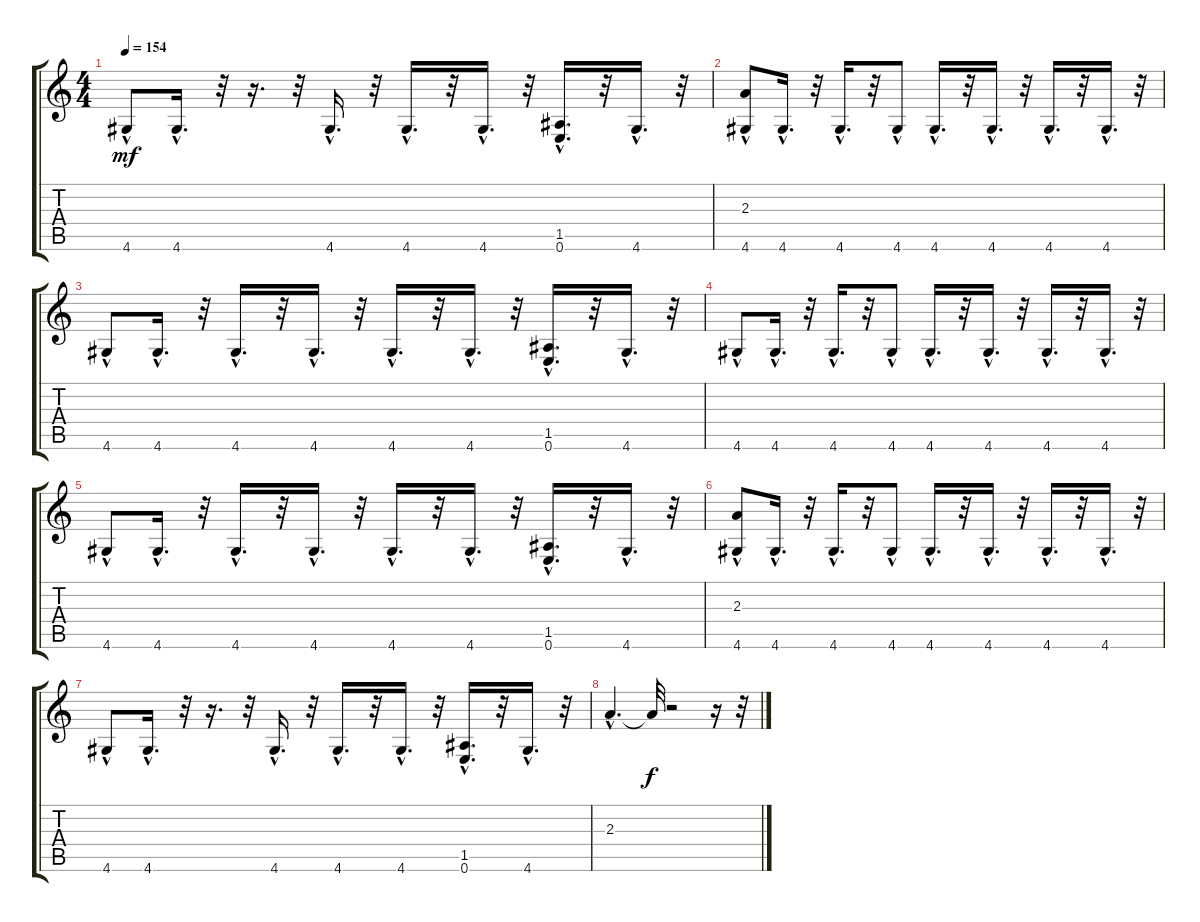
\track "" {instrument acousticguitarnylon}
\staff {score tabs}
\tuning (E4 B3 G3 D3 A2 E2) {hide}
\ts (4 4)
\tempo 154
\clef g2
\ks c
4.6{hac}.8{dy mf} 4.6{hac}.16{d} r.32 r.16{d} r.32 4.6{hac}.16{d} r.32 4.6{hac}.16{d} r.32 4.6{hac}.16{d} r.32 (1.5{hac} 0.6{hac}).16{d} r.32 4.6{hac}.16{d} r.32 |
(2.3{hac} 4.6{hac}).8 4.6{hac}.16{d} r.32 4.6{hac}.16{d} r.32 4.6{hac}.8 4.6{hac}.16{d} r.32 4.6{hac}.16{d} r.32 4.6{hac}.16{d} r.32 4.6{hac}.16{d} r.32 |
4.6{hac}.8 4.6{hac}.16{d} r.32 4.6{hac}.16{d} r.32 4.6{hac}.16{d} r.32 4.6{hac}.16{d} r.32 4.6{hac}.16{d} r.32 (1.5{hac} 0.6{hac}).16{d} r.32 4.6{hac}.16{d} r.32 |
4.6{hac}.8 4.6{hac}.16{d} r.32 4.6{hac}.16{d} r.32 4.6{hac}.8 4.6{hac}.16{d} r.32 4.6{hac}.16{d} r.32 4.6{hac}.16{d} r.32 4.6{hac}.16{d} r.32 |
4.6{hac}.8 4.6{hac}.16{d} r.32 4.6{hac}.16{d} r.32 4.6{hac}.16{d} r.32 4.6{hac}.16{d} r.32 4.6{hac}.16{d} r.32 (1.5{hac} 0.6{hac}).16{d} r.32 4.6{hac}.16{d} r.32 |
(2.3{hac} 4.6{hac}).8 4.6{hac}.16{d} r.32 4.6{hac}.16{d} r.32 4.6{hac}.8 4.6{hac}.16{d} r.32 4.6{hac}.16{d} r.32 4.6{hac}.16{d} r.32 4.6{hac}.16{d} r.32 |
4.6{hac}.8 4.6{hac}.16{d} r.32 r.16{d} r.32 4.6{hac}.16{d} r.32 4.6{hac}.16{d} r.32 4.6{hac}.16{d} r.32 (1.5{hac} 0.6{hac}).16{d} r.32 4.6{hac}.16{d} r.32 |
2.3{hac}.4{d} 2.3{t}.32{dy f} r.2 r.16 r.32
